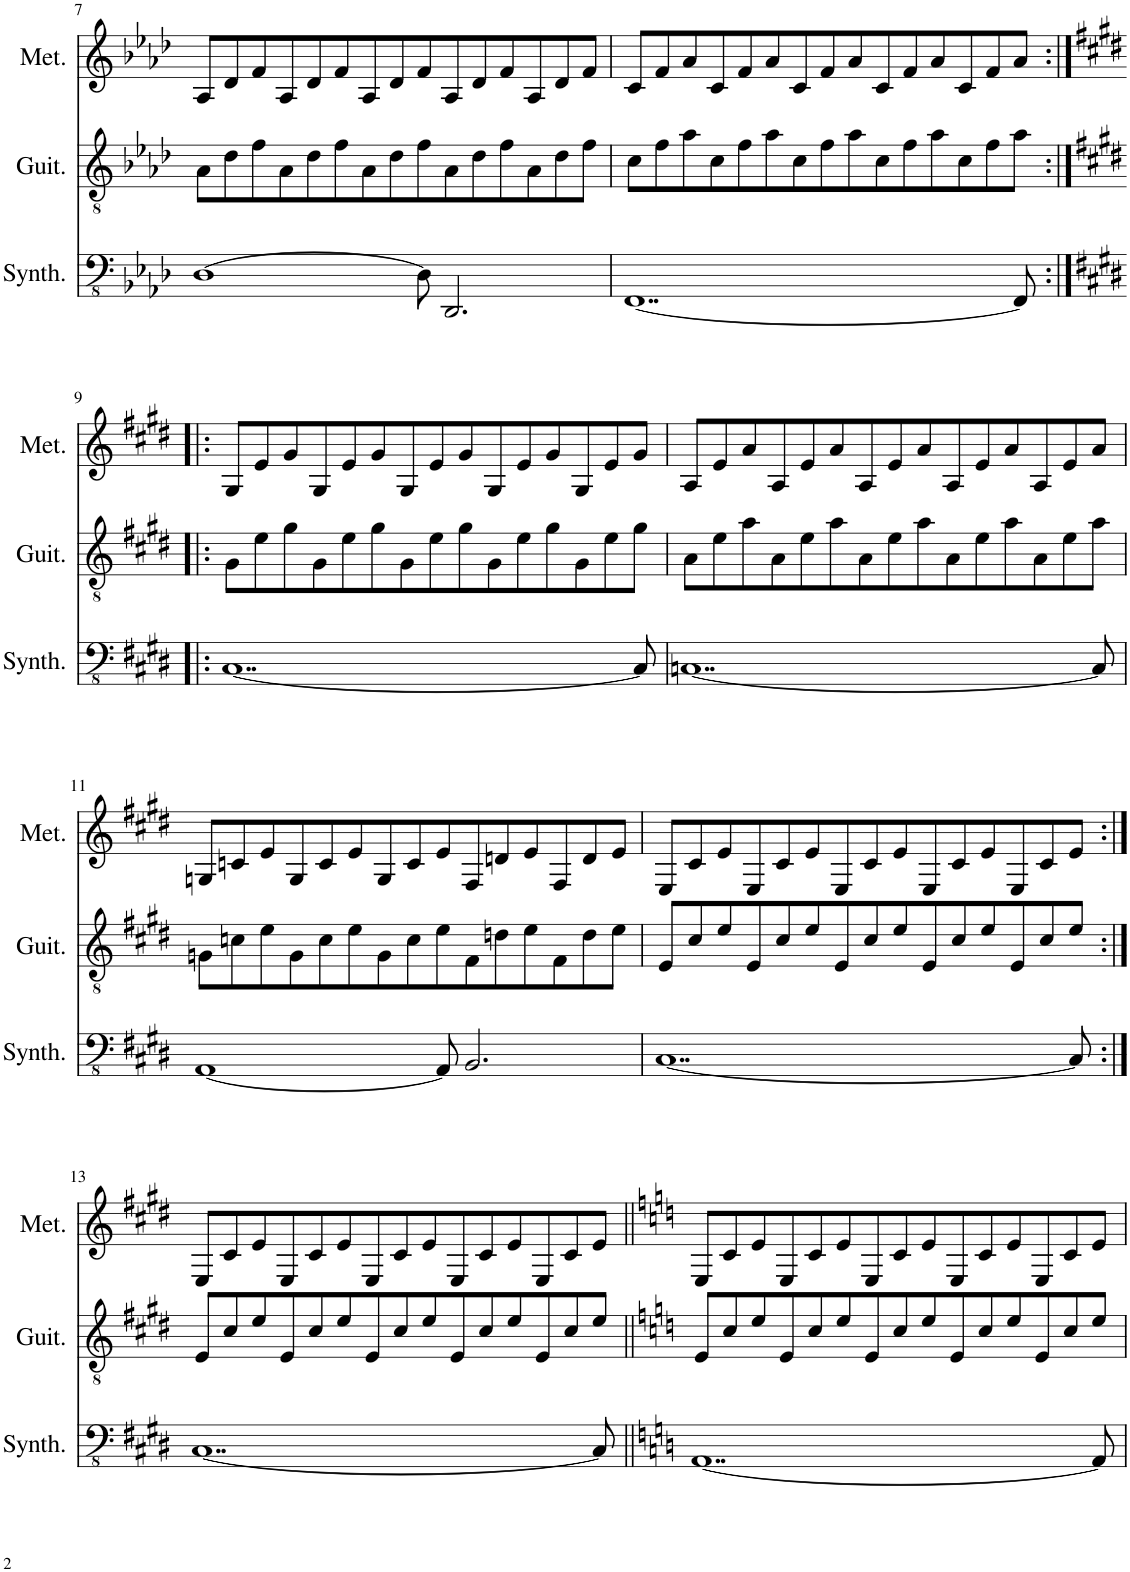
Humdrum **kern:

**kern	**kern	**kern
*part3	*part2	*part1
*staff3	*staff2	*staff1
*I"Saw Synthesizer	*I"Acoustic Guitar	*I"Metallophone
*I'Synth.	*I'Guit.	*I'Met.
!!LO:PB:g=z
*clefFv4	*clefGv2	*clefG2
*k[b-e-a-d-]	*k[b-e-a-d-]	*k[b-e-a-d-]
*M15/8	*M15/8	*M15/8
=7	=7	=7
[1DD-	8A-\L	8A-/L
.	8d-\	8d-/
.	8f\	8f/
.	8A-\	8A-/
.	8d-\	8d-/
.	8f\	8f/
.	8A-\	8A-/
.	8d-\	8d-/
8DD-\]	8f\	8f/
2.DDD-/	8A-\	8A-/
.	8d-\	8d-/
.	8f\	8f/
.	8A-\	8A-/
.	8d-\	8d-/
.	8f\J	8f/J
=8	=8	=8
[1..FFF	8c\L	8c/L
.	8f\	8f/
.	8a-\	8a-/
.	8c\	8c/
.	8f\	8f/
.	8a-\	8a-/
.	8c\	8c/
.	8f\	8f/
.	8a-\	8a-/
.	8c\	8c/
.	8f\	8f/
.	8a-\	8a-/
.	8c\	8c/
.	8f\	8f/
8FFF/]	8a-\J	8a-/J
!!LO:LB:g=z
=9:|!|:	=9:|!|:	=9:|!|:
*k[f#c#g#d#]	*k[f#c#g#d#]	*k[f#c#g#d#]
[1..CC#	8G#\L	8G#/L
.	8e\	8e/
.	8g#\	8g#/
.	8G#\	8G#/
.	8e\	8e/
.	8g#\	8g#/
.	8G#\	8G#/
.	8e\	8e/
.	8g#\	8g#/
.	8G#\	8G#/
.	8e\	8e/
.	8g#\	8g#/
.	8G#\	8G#/
.	8e\	8e/
8CC#/]	8g#\J	8g#/J
=10	=10	=10
[1..CCn	8A\L	8A/L
.	8e\	8e/
.	8a\	8a/
.	8A\	8A/
.	8e\	8e/
.	8a\	8a/
.	8A\	8A/
.	8e\	8e/
.	8a\	8a/
.	8A\	8A/
.	8e\	8e/
.	8a\	8a/
.	8A\	8A/
.	8e\	8e/
8CC/]	8a\J	8a/J
!!LO:LB:g=z
=11	=11	=11
[1AAA	8Gn\L	8Gn/L
.	8cn\	8cn/
.	8e\	8e/
.	8G\	8G/
.	8c\	8c/
.	8e\	8e/
.	8G\	8G/
.	8c\	8c/
8AAA/]	8e\	8e/
2.BBB/	8F#\	8F#/
.	8dn\	8dn/
.	8e\	8e/
.	8F#\	8F#/
.	8d\	8d/
.	8e\J	8e/J
=12	=12	=12
[1..CC#	8E/L	8E/L
.	8c#/	8c#/
.	8e/	8e/
.	8E/	8E/
.	8c#/	8c#/
.	8e/	8e/
.	8E/	8E/
.	8c#/	8c#/
.	8e/	8e/
.	8E/	8E/
.	8c#/	8c#/
.	8e/	8e/
.	8E/	8E/
.	8c#/	8c#/
8CC#/]	8e/J	8e/J
!!LO:LB:g=z
=13:|!	=13:|!	=13:|!
[1..CC#	8E/L	8E/L
.	8c#/	8c#/
.	8e/	8e/
.	8E/	8E/
.	8c#/	8c#/
.	8e/	8e/
.	8E/	8E/
.	8c#/	8c#/
.	8e/	8e/
.	8E/	8E/
.	8c#/	8c#/
.	8e/	8e/
.	8E/	8E/
.	8c#/	8c#/
8CC#/]	8e/J	8e/J
=14||	=14||	=14||
*k[]	*k[]	*k[]
[1..AAA	8E/L	8E/L
.	8c/	8c/
.	8e/	8e/
.	8E/	8E/
.	8c/	8c/
.	8e/	8e/
.	8E/	8E/
.	8c/	8c/
.	8e/	8e/
.	8E/	8E/
.	8c/	8c/
.	8e/	8e/
.	8E/	8E/
.	8c/	8c/
8AAA/]	8e/J	8e/J
=	=	=
*-	*-	*-
